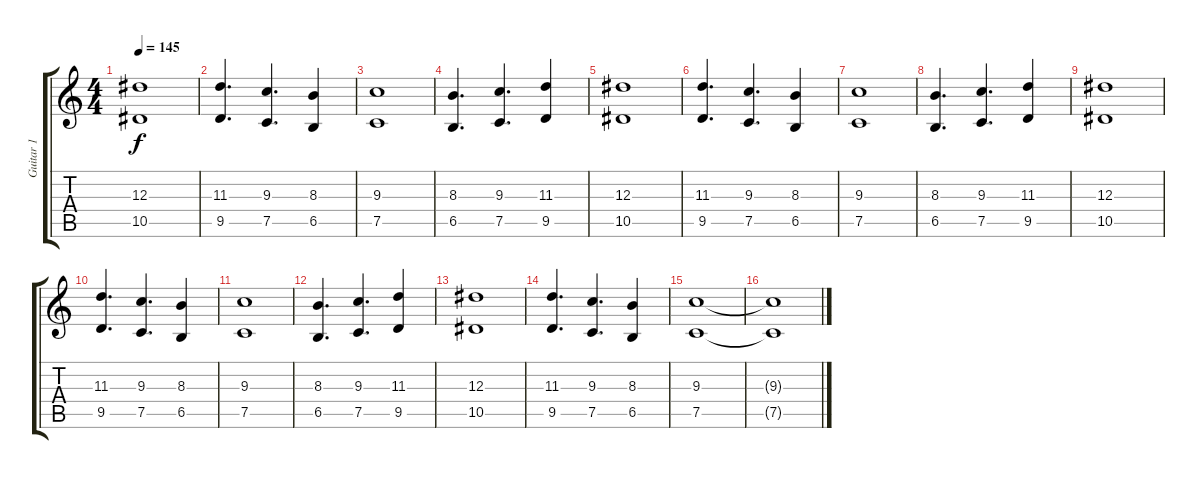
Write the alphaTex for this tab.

\track ("Guitar 1" "Guitar 1") {instrument distortionguitar}
\staff {score tabs}
\tuning (C4 G3 Eb3 Bb2 F2 C2) {hide}
\ts (4 4)
\tempo 145
\clef g2
\ks c
(12.3 10.5).1{dy f} |
(11.3 9.5).4{d} (9.3 7.5).4{d} (8.3 6.5).4 |
(9.3 7.5).1 |
(8.3 6.5).4{d} (9.3 7.5).4{d} (11.3 9.5).4 |
(12.3 10.5).1 |
(11.3 9.5).4{d} (9.3 7.5).4{d} (8.3 6.5).4 |
(9.3 7.5).1 |
(8.3 6.5).4{d} (9.3 7.5).4{d} (11.3 9.5).4 |
(12.3 10.5).1 |
(11.3 9.5).4{d} (9.3 7.5).4{d} (8.3 6.5).4 |
(9.3 7.5).1 |
(8.3 6.5).4{d} (9.3 7.5).4{d} (11.3 9.5).4 |
(12.3 10.5).1 |
(11.3 9.5).4{d} (9.3 7.5).4{d} (8.3 6.5).4 |
(9.3 7.5).1 |
(9.3{t} 7.5{t}).1
